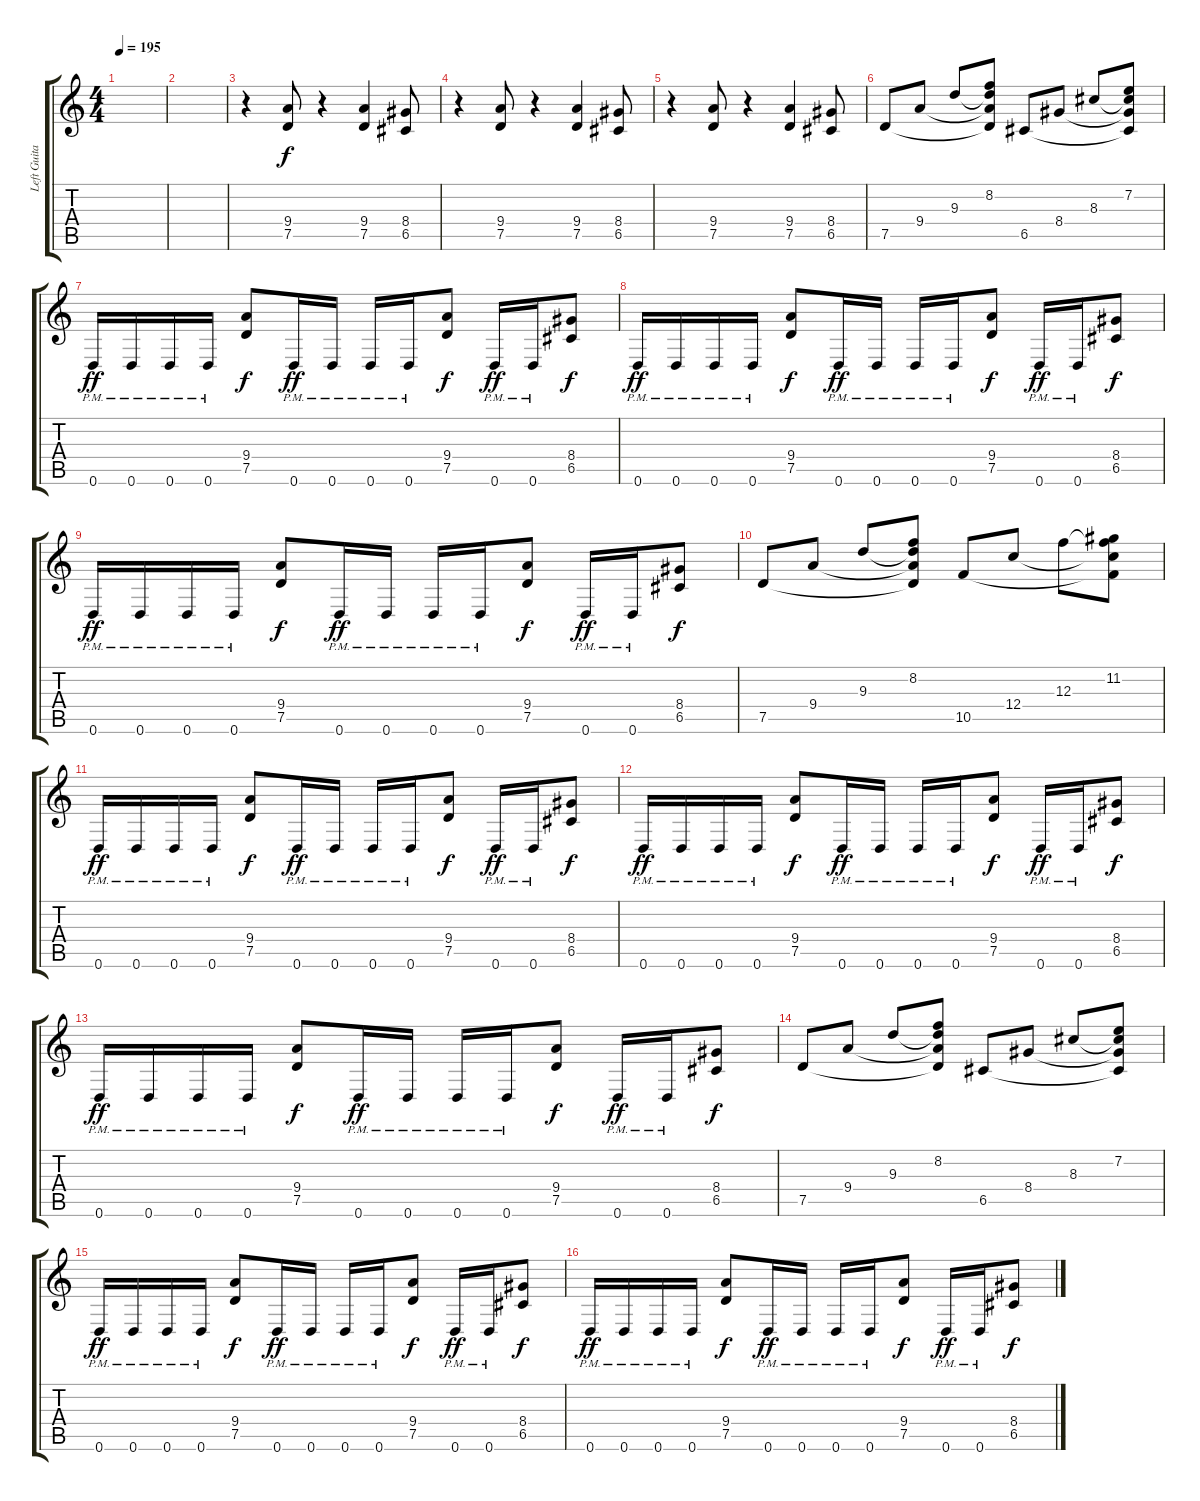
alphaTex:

\track ("Left Guitar" "Left Guita") {instrument distortionguitar}
\staff {score tabs}
\tuning (D4 A3 F3 C3 G2 D2) {hide}
\ts (4 4)
\tempo 195
\clef g2
\ks c
|
|
r.4 (9.4 7.5).8 r.4 (9.4 7.5).4 (8.4 6.5).8 |
r.4 (9.4 7.5).8 r.4 (9.4 7.5).4 (8.4 6.5).8 |
r.4 (9.4 7.5).8 r.4 (9.4 7.5).4 (8.4 6.5).8 |
7.5.8 9.4.8 9.3.8 (8.2 9.3{t} 9.4{t} 7.5{t}).8 6.5.8 8.4.8 8.3.8 (7.2 8.3{t} 8.4{t} 6.5{t}).8 |
0.6{pm}.16{dy ff} 0.6{pm}.16 0.6{pm}.16 0.6{pm}.16 (9.4 7.5).8{dy f} 0.6{pm}.16{dy ff} 0.6{pm}.16 0.6{pm}.16 0.6{pm}.16 (9.4 7.5).8{dy f} 0.6{pm}.16{dy ff} 0.6{pm}.16 (8.4 6.5).8{dy f} |
0.6{pm}.16{dy ff} 0.6{pm}.16 0.6{pm}.16 0.6{pm}.16 (9.4 7.5).8{dy f} 0.6{pm}.16{dy ff} 0.6{pm}.16 0.6{pm}.16 0.6{pm}.16 (9.4 7.5).8{dy f} 0.6{pm}.16{dy ff} 0.6{pm}.16 (8.4 6.5).8{dy f} |
0.6{pm}.16{dy ff} 0.6{pm}.16 0.6{pm}.16 0.6{pm}.16 (9.4 7.5).8{dy f} 0.6{pm}.16{dy ff} 0.6{pm}.16 0.6{pm}.16 0.6{pm}.16 (9.4 7.5).8{dy f} 0.6{pm}.16{dy ff} 0.6{pm}.16 (8.4 6.5).8{dy f} |
7.5.8 9.4.8 9.3.8 (8.2 9.3{t} 9.4{t} 7.5{t}).8 10.5.8 12.4.8 12.3.8 (11.2 12.3{t} 12.4{t} 10.5{t}).8 |
0.6{pm}.16{dy ff} 0.6{pm}.16 0.6{pm}.16 0.6{pm}.16 (9.4 7.5).8{dy f} 0.6{pm}.16{dy ff} 0.6{pm}.16 0.6{pm}.16 0.6{pm}.16 (9.4 7.5).8{dy f} 0.6{pm}.16{dy ff} 0.6{pm}.16 (8.4 6.5).8{dy f} |
0.6{pm}.16{dy ff} 0.6{pm}.16 0.6{pm}.16 0.6{pm}.16 (9.4 7.5).8{dy f} 0.6{pm}.16{dy ff} 0.6{pm}.16 0.6{pm}.16 0.6{pm}.16 (9.4 7.5).8{dy f} 0.6{pm}.16{dy ff} 0.6{pm}.16 (8.4 6.5).8{dy f} |
0.6{pm}.16{dy ff} 0.6{pm}.16 0.6{pm}.16 0.6{pm}.16 (9.4 7.5).8{dy f} 0.6{pm}.16{dy ff} 0.6{pm}.16 0.6{pm}.16 0.6{pm}.16 (9.4 7.5).8{dy f} 0.6{pm}.16{dy ff} 0.6{pm}.16 (8.4 6.5).8{dy f} |
7.5.8 9.4.8 9.3.8 (8.2 9.3{t} 9.4{t} 7.5{t}).8 6.5.8 8.4.8 8.3.8 (7.2 8.3{t} 8.4{t} 6.5{t}).8 |
0.6{pm}.16{dy ff} 0.6{pm}.16 0.6{pm}.16 0.6{pm}.16 (9.4 7.5).8{dy f} 0.6{pm}.16{dy ff} 0.6{pm}.16 0.6{pm}.16 0.6{pm}.16 (9.4 7.5).8{dy f} 0.6{pm}.16{dy ff} 0.6{pm}.16 (8.4 6.5).8{dy f} |
0.6{pm}.16{dy ff} 0.6{pm}.16 0.6{pm}.16 0.6{pm}.16 (9.4 7.5).8{dy f} 0.6{pm}.16{dy ff} 0.6{pm}.16 0.6{pm}.16 0.6{pm}.16 (9.4 7.5).8{dy f} 0.6{pm}.16{dy ff} 0.6{pm}.16 (8.4 6.5).8{dy f}
